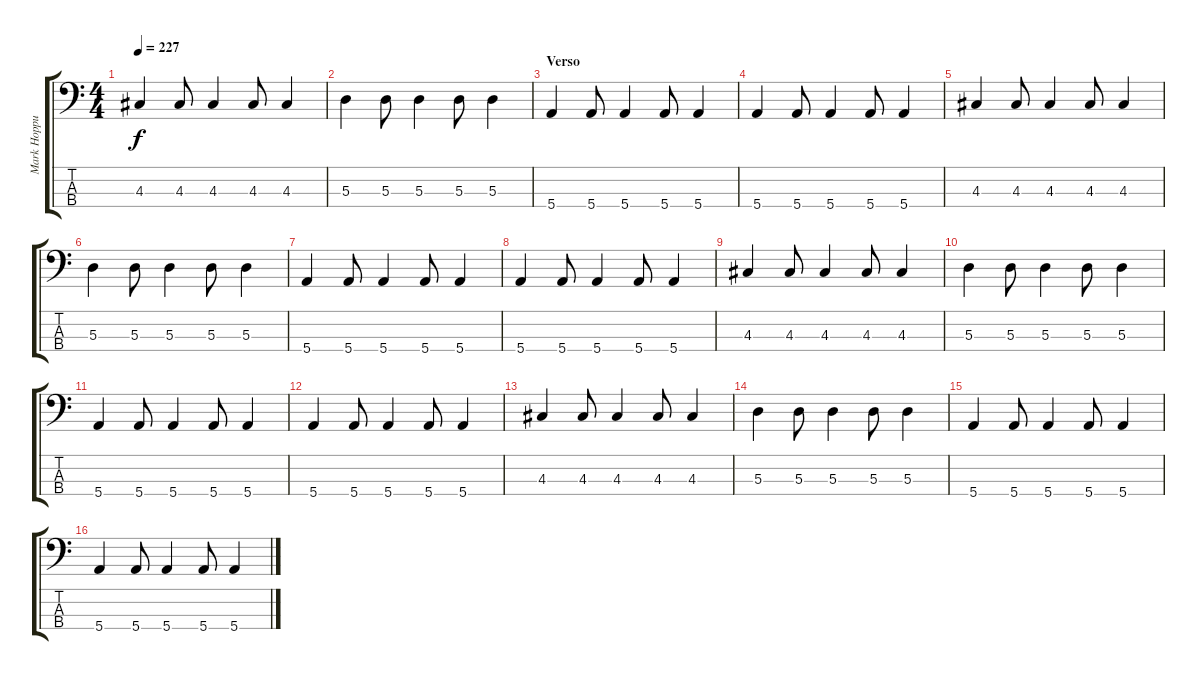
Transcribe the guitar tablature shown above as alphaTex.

\track ("Mark Hoppus - Bajo" "Mark Hoppu") {instrument electricbasspick}
\staff {score tabs}
\tuning (G2 D2 A1 E1) {hide}
\ts (4 4)
\tempo 227
\clef f4
\ks c
4.3.4{dy f} 4.3.8 4.3.4 4.3.8 4.3.4 |
5.3.4 5.3.8 5.3.4 5.3.8 5.3.4 |
\section ("" "Verso")
5.4.4 5.4.8 5.4.4 5.4.8 5.4.4 |
5.4.4 5.4.8 5.4.4 5.4.8 5.4.4 |
4.3.4 4.3.8 4.3.4 4.3.8 4.3.4 |
5.3.4 5.3.8 5.3.4 5.3.8 5.3.4 |
5.4.4 5.4.8 5.4.4 5.4.8 5.4.4 |
5.4.4 5.4.8 5.4.4 5.4.8 5.4.4 |
4.3.4 4.3.8 4.3.4 4.3.8 4.3.4 |
5.3.4 5.3.8 5.3.4 5.3.8 5.3.4 |
5.4.4 5.4.8 5.4.4 5.4.8 5.4.4 |
5.4.4 5.4.8 5.4.4 5.4.8 5.4.4 |
4.3.4 4.3.8 4.3.4 4.3.8 4.3.4 |
5.3.4 5.3.8 5.3.4 5.3.8 5.3.4 |
5.4.4 5.4.8 5.4.4 5.4.8 5.4.4 |
5.4.4 5.4.8 5.4.4 5.4.8 5.4.4
